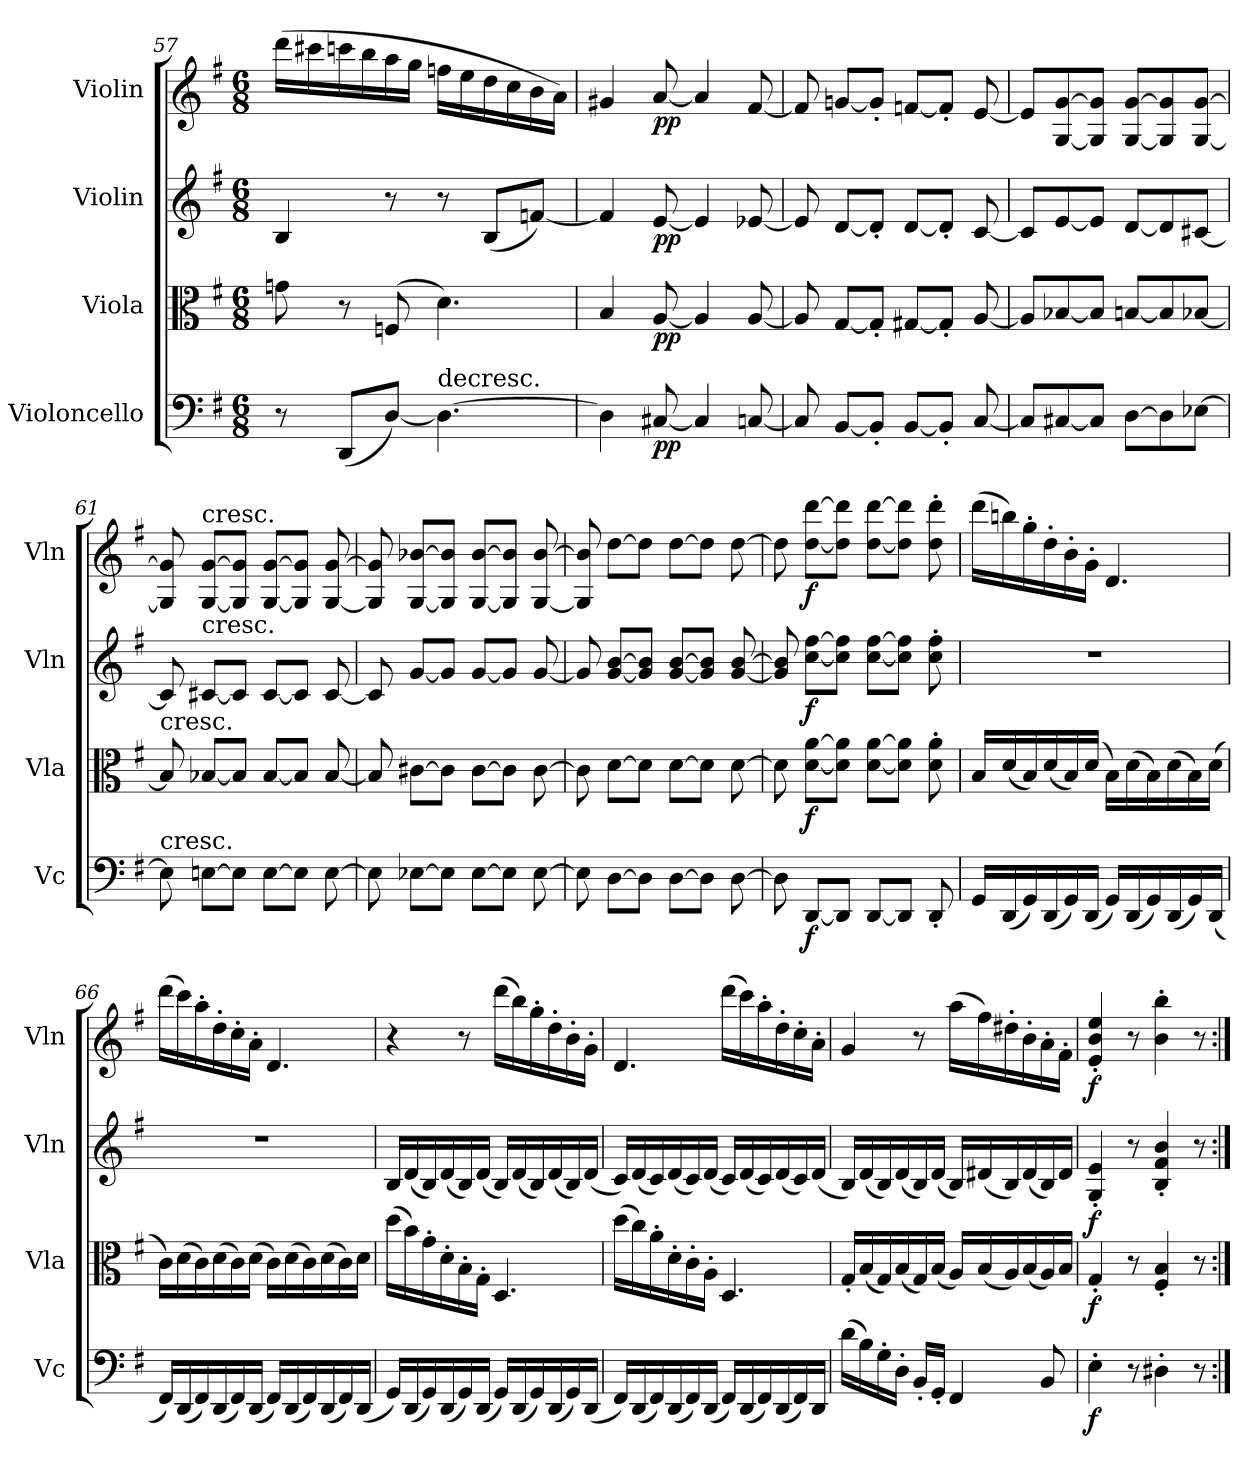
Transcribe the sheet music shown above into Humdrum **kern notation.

**kern	**dynam	**kern	**dynam	**kern	**dynam	**kern	**dynam
*part4	*part4	*part3	*part3	*part2	*part2	*part1	*part1
*staff4	*staff4	*staff3	*staff3	*staff2	*staff2	*staff1	*staff1
*I"Violoncello	*	*I"Viola	*	*I"Violin	*	*I"Violin	*
*I'Vc	*	*I'Vla	*	*I'Vln	*	*I'Vln	*
*clefF4	*	*clefC3	*	*clefG2	*	*clefG2	*
*k[f#]	*	*k[f#]	*	*k[f#]	*	*k[f#]	*
*e:	*	*e:	*	*e:	*	*e:	*
*M6/8	*	*M6/8	*	*M6/8	*	*M6/8	*
=57	=57	=57	=57	=57	=57	=57	=57
8r	.	8gn\	.	4B/	.	(16ddd\LL	.
.	.	.	.	.	.	16ccc#X\	.
(8DD/L	.	8r	.	.	.	16cccn\	.
.	.	.	.	.	.	16bb\	.
[8D/J)	.	(8Fn/	.	8r	.	16aa\	.
.	.	.	.	.	.	16gg\JJ	.
!LO:TX:t=decresc.	!	!	!	!	!	!	!
4.D\_	.	4.d\)	.	8r	.	16ffn\LL	.
.	.	.	.	.	.	16ee\	.
.	.	.	.	(8B/L	.	16dd\	.
.	.	.	.	.	.	16cc\	.
.	.	.	.	[8fn/J)	.	16b\	.
.	.	.	.	.	.	16a\JJ)	.
=58	=58	=58	=58	=58	=58	=58	=58
4D\]	.	4B/	.	4f/]	.	4g#X/	.
[8C#X/	pp	[8A/	pp	[8e/	pp	[8a/	pp
4C#/]	.	4A/]	.	4e/]	.	4a/]	.
[8Cn/	.	[8A/	.	[8e-X/	.	[8f#/	.
=59	=59	=59	=59	=59	=59	=59	=59
8C/]	.	8A/]	.	8e-/]	.	8f#/]	.
[8BB/L	.	[8G/L	.	[8d/L	.	[8gn/L	.
8BB'/J]	.	8G'/J]	.	8d'/J]	.	8g'/J]	.
[8BB/L	.	[8G#X/L	.	[8d/L	.	[8fn/L	.
8BB'/J]	.	8G#'/J]	.	8d'/J]	.	8f'/J]	.
[8C/	.	[8A/	.	[8c/	.	[8e/	.
=60	=60	=60	=60	=60	=60	=60	=60
8C/L]	.	8A/L]	.	8c/L]	.	8e/L]	.
[8C#X/	.	[8B-X/	.	[8e/	.	[8G/ [8g/	.
8C#/J]	.	8B-/J]	.	8e/J]	.	8G]/ 8g]/J	.
[8D\L	.	[8Bn/L	.	[8d/L	.	[8G/ [8g/L	.
8D\]	.	8B/]	.	8d/]	.	8G]/ 8g]/	.
[8E-X\J	.	[8B-X/J	.	[8c#X/J	.	[8G/ [8g/J	.
=61	=61	=61	=61	=61	=61	=61	=61
!	!	!LO:TX:t=cresc.	!	!	!	!	!
!LO:TX:t=cresc.	!	!	!	!	!	!	!
8E-\]	.	8B-/]	.	8c#/]	.	8G]/ 8g]/	.
!	!	!	!	!	!	!LO:TX:t=cresc.	!
!	!	!	!	!LO:TX:t=cresc.	!	!	!
[8En\L	.	[8B-X/L	.	[8c#X/L	.	[8G/ [8g/L	.
8E\J]	.	8B-/J]	.	8c#/J]	.	8G]/ 8g]/J	.
[8E\L	.	[8B-/L	.	[8c#/L	.	[8G/ [8g/L	.
8E\J]	.	8B-/J]	.	8c#/J]	.	8G]/ 8g]/J	.
[8E\	.	[8B-/	.	[8c#/	.	[8G/ [8g/	.
=62	=62	=62	=62	=62	=62	=62	=62
8E\]	.	8B-/]	.	8c#/]	.	8G]/ 8g]/	.
[8E-X\L	.	[8c#X\L	.	[8g/L	.	[8G/ [8b-X/L	.
8E-\J]	.	8c#\J]	.	8g/J]	.	8G]/ 8b-]/J	.
[8E-\L	.	[8c#\L	.	[8g/L	.	[8G/ [8b-/L	.
8E-\J]	.	8c#\J]	.	8g/J]	.	8G]/ 8b-]/J	.
[8E-\	.	[8c#\	.	[8g/	.	[8G/ [8b-/	.
=63	=63	=63	=63	=63	=63	=63	=63
8E-\]	.	8c#\]	.	8g/]	.	8G]/ 8b-]/	.
[8D\L	.	[8d\L	.	[8g/ [8b/L	.	[8dd\L	.
8D\J]	.	8d\J]	.	8g]/ 8b]/J	.	8dd\J]	.
[8D\L	.	[8d\L	.	[8g/ [8b/L	.	[8dd\L	.
8D\J]	.	8d\J]	.	8g]/ 8b]/J	.	8dd\J]	.
[8D\	.	[8d\	.	[8g/ [8b/	.	[8dd\	.
=64	=64	=64	=64	=64	=64	=64	=64
8D\]	.	8d\]	.	8g]/ 8b]/	.	8dd\]	.
[8DD/L	f	[8d\ [8a\L	f	[8cc\ [8ff#\L	f	[8dd\ [8ddd\L	f
8DD/J]	.	8d]\ 8a]\J	.	8cc]\ 8ff#]\J	.	8dd]\ 8ddd]\J	.
[8DD/L	.	[8d\ [8a\L	.	[8cc\ [8ff#\L	.	[8dd\ [8ddd\L	.
8DD/J]	.	8d]\ 8a]\J	.	8cc]\ 8ff#]\J	.	8dd]\ 8ddd]\J	.
8DD'/	.	8d'\ 8a'\	.	8cc'\ 8ff#'\	.	8dd'\ 8ddd'\	.
=65	=65	=65	=65	=65	=65	=65	=65
16GG/LL	.	16B/LL	.	2.r	.	(16ddd\LL	.
(16DD/	.	(16d/	.	.	.	16bbn\)	.
16GG/)	.	16B/)	.	.	.	16gg'\	.
(16DD/	.	(16d/	.	.	.	16dd'\	.
16GG/)	.	16B/)	.	.	.	16b'\	.
(16DD/JJ	.	(16d/JJ	.	.	.	16g'\JJ	.
16GG/LL)	.	16B\LL)	.	.	.	4.d/	.
(16DD/	.	(16d\	.	.	.	.	.
16GG/)	.	16B\)	.	.	.	.	.
(16DD/	.	(16d\	.	.	.	.	.
16GG/)	.	16B\)	.	.	.	.	.
(16DD/JJ	.	(16d\JJ	.	.	.	.	.
=66	=66	=66	=66	=66	=66	=66	=66
16FF#/LL)	.	16c\LL)	.	2.r	.	(16ddd\LL	.
(16DD/	.	(16d\	.	.	.	16ccc\)	.
16FF#/)	.	16c\)	.	.	.	16aa'\	.
(16DD/	.	(16d\	.	.	.	16dd'\	.
16FF#/)	.	16c\)	.	.	.	16cc'\	.
(16DD/JJ	.	(16d\JJ	.	.	.	16a'\JJ	.
16FF#/LL)	.	16c\LL)	.	.	.	4.d/	.
(16DD/	.	(16d\	.	.	.	.	.
16FF#/)	.	16c\)	.	.	.	.	.
(16DD/	.	(16d\	.	.	.	.	.
16FF#/)	.	16c\)	.	.	.	.	.
(16DD/JJ	.	16d\JJ	.	.	.	.	.
=67	=67	=67	=67	=67	=67	=67	=67
16GG/LL)	.	(16dd\LL	.	16B/LL	.	4r	.
(16DD/	.	16b\)	.	(16d/	.	.	.
16GG/)	.	16g'\	.	16B/)	.	.	.
(16DD/	.	16d'\	.	(16d/	.	.	.
16GG/)	.	16B'\	.	16B/)	.	8r	.
(16DD/JJ	.	16G'\JJ	.	(16d/JJ	.	.	.
16GG/LL)	.	4.D/	.	16B/LL)	.	(16ddd\LL	.
(16DD/	.	.	.	(16d/	.	16bb\)	.
16GG/)	.	.	.	16B/)	.	16gg'\	.
(16DD/	.	.	.	(16d/	.	16dd'\	.
16GG/)	.	.	.	16B/)	.	16b'\	.
(16DD/JJ	.	.	.	(16d/JJ	.	16g'\JJ	.
=68	=68	=68	=68	=68	=68	=68	=68
16FF#/LL)	.	(16dd\LL	.	16c/LL)	.	4.d/	.
(16DD/	.	16cc\)	.	(16d/	.	.	.
16FF#/)	.	16a'\	.	16c/)	.	.	.
(16DD/	.	16d'\	.	(16d/	.	.	.
16FF#/)	.	16c'\	.	16c/)	.	.	.
(16DD/JJ	.	16A'\JJ	.	(16d/JJ	.	.	.
16FF#/LL)	.	4.D/	.	16c/LL)	.	(16ddd\LL	.
(16DD/	.	.	.	(16d/	.	16ccc\)	.
16FF#/)	.	.	.	16c/)	.	16aa'\	.
(16DD/	.	.	.	(16d/	.	16dd'\	.
16FF#/)	.	.	.	16c/)	.	16cc'\	.
16DD/JJ	.	.	.	(16d/JJ	.	16a'\JJ	.
=69	=69	=69	=69	=69	=69	=69	=69
(16d\LL	.	16G'/LL	.	16B/LL)	.	4g/	.
16B\)	.	(16B/	.	(16d/	.	.	.
16G'\	.	16G/)	.	16B/)	.	.	.
16D'\JJ	.	(16B/	.	(16d/	.	.	.
16BB'/LL	.	16G/)	.	16B/)	.	8r	.
16GG'/JJ	.	(16B/JJ	.	(16d/JJ	.	.	.
4FF#/	.	16A/LL)	.	16B/LL)	.	(16aa\LL	.
.	.	(16B/	.	(16d#X/	.	16ff#\)	.
.	.	16A/)	.	16B/)	.	16dd#X'\	.
.	.	(16B/	.	(16d#/	.	16b'\	.
8BB/	.	16A/)	.	16B/)	.	16a'\	.
.	.	16B/JJ	.	16d#/JJ	.	16f#'\JJ	.
=70	=70	=70	=70	=70	=70	=70	=70
4E'\	f	4G'/	f	4G'/ 4e'/	f	4e'/ 4b'/ 4ee'/	f
8r	.	8r	.	8r	.	8r	.
4D#X'\	.	4F#'/ 4B'/	.	4B'/ 4f#'/ 4b'/	.	4b'\ 4bb'\	.
8r	.	8r	.	8r	.	8r	.
=:|!	=:|!	=:|!	=:|!	=:|!	=:|!	=:|!	=:|!
*-	*-	*-	*-	*-	*-	*-	*-
